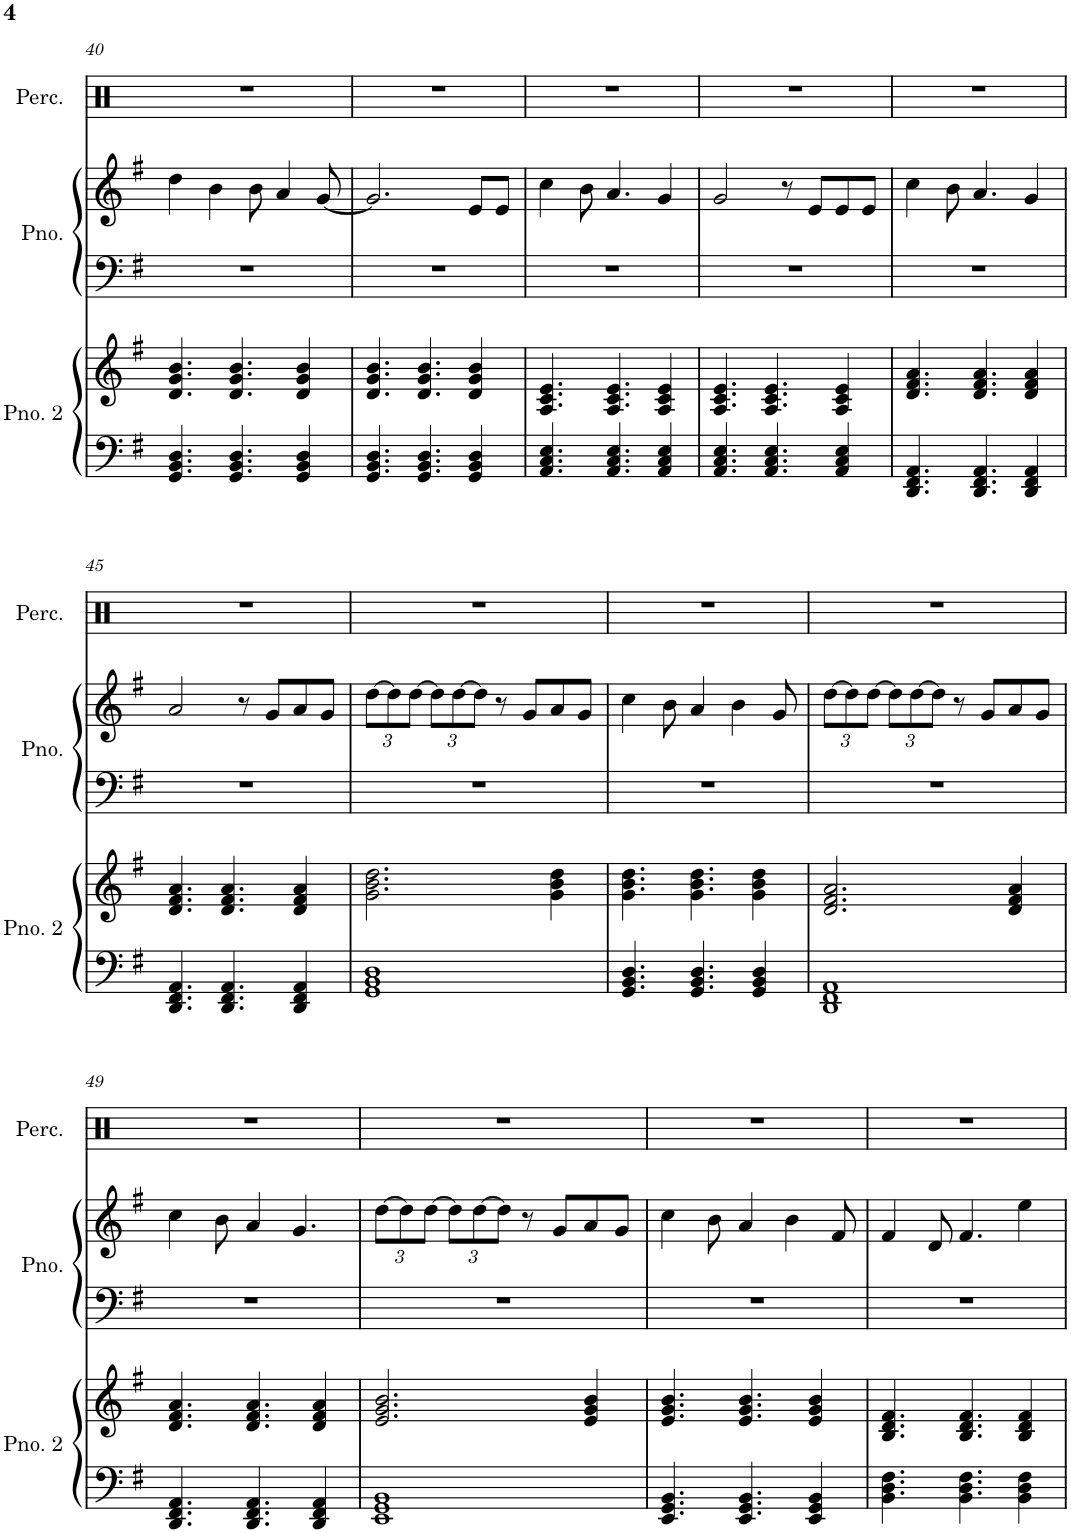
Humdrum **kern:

**kern	**kern	**kern	**kern	**kern
*part3	*part3	*part2	*part2	*part1
*staff5	*staff4	*staff3	*staff2	*staff1
*I"鋼琴 2	*	*I"鋼琴	*	*I"敲擊樂譜號
!!LO:PB:g=z
*clefF4	*clefG2	*clefF4	*clefG2	*clefX
*k[f#]	*k[f#]	*k[f#]	*k[f#]	*k[]
*M4/4	*M4/4	*M4/4	*M4/4	*M4/4
=40	=40	=40	=40	=40
4.GG/ 4.BB/ 4.D/	4.d/ 4.g/ 4.b/	1r	4dd\	1r
.	.	.	4b\	.
4.GG/ 4.BB/ 4.D/	4.d/ 4.g/ 4.b/	.	.	.
.	.	.	8b\	.
.	.	.	4a/	.
4GG/ 4BB/ 4D/	4d/ 4g/ 4b/	.	.	.
.	.	.	[8g/	.
=41	=41	=41	=41	=41
4.GG/ 4.BB/ 4.D/	4.d/ 4.g/ 4.b/	1r	2.g/]	1r
4.GG/ 4.BB/ 4.D/	4.d/ 4.g/ 4.b/	.	.	.
4GG/ 4BB/ 4D/	4d/ 4g/ 4b/	.	8e/L	.
.	.	.	8e/J	.
=42	=42	=42	=42	=42
4.AA/ 4.C/ 4.E/	4.A/ 4.c/ 4.e/	1r	4cc\	1r
.	.	.	8b\	.
4.AA/ 4.C/ 4.E/	4.A/ 4.c/ 4.e/	.	4.a/	.
4AA/ 4C/ 4E/	4A/ 4c/ 4e/	.	4g/	.
=43	=43	=43	=43	=43
4.AA/ 4.C/ 4.E/	4.A/ 4.c/ 4.e/	1r	2g/	1r
4.AA/ 4.C/ 4.E/	4.A/ 4.c/ 4.e/	.	.	.
.	.	.	8r	.
.	.	.	8e/L	.
4AA/ 4C/ 4E/	4A/ 4c/ 4e/	.	8e/	.
.	.	.	8e/J	.
=44	=44	=44	=44	=44
4.DD/ 4.FF#/ 4.AA/	4.d/ 4.f#/ 4.a/	1r	4cc\	1r
.	.	.	8b\	.
4.DD/ 4.FF#/ 4.AA/	4.d/ 4.f#/ 4.a/	.	4.a/	.
4DD/ 4FF#/ 4AA/	4d/ 4f#/ 4a/	.	4g/	.
!!LO:LB:g=z
=45	=45	=45	=45	=45
4.DD/ 4.FF#/ 4.AA/	4.d/ 4.f#/ 4.a/	1r	2a/	1r
4.DD/ 4.FF#/ 4.AA/	4.d/ 4.f#/ 4.a/	.	.	.
.	.	.	8r	.
.	.	.	8g/L	.
4DD/ 4FF#/ 4AA/	4d/ 4f#/ 4a/	.	8a/	.
.	.	.	8g/J	.
=46	=46	=46	=46	=46
1GG 1BB 1D	2.g\ 2.b\ 2.dd\	1r	[4dd\	1r
.	.	.	4dd\]	.
.	.	.	8r	.
.	.	.	8g/L	.
.	4g\ 4b\ 4dd\	.	8a/	.
.	.	.	8g/J	.
=47	=47	=47	=47	=47
4.GG/ 4.BB/ 4.D/	4.g\ 4.b\ 4.dd\	1r	4cc\	1r
.	.	.	8b\	.
4.GG/ 4.BB/ 4.D/	4.g\ 4.b\ 4.dd\	.	4a/	.
.	.	.	4b\	.
4GG/ 4BB/ 4D/	4g\ 4b\ 4dd\	.	.	.
.	.	.	8g/	.
=48	=48	=48	=48	=48
1DD 1FF# 1AA	2.d/ 2.f#/ 2.a/	1r	[4dd\	1r
.	.	.	4dd\]	.
.	.	.	8r	.
.	.	.	8g/L	.
.	4d/ 4f#/ 4a/	.	8a/	.
.	.	.	8g/J	.
!!LO:LB:g=z
=49	=49	=49	=49	=49
4.DD/ 4.FF#/ 4.AA/	4.d/ 4.f#/ 4.a/	1r	4cc\	1r
.	.	.	8b\	.
4.DD/ 4.FF#/ 4.AA/	4.d/ 4.f#/ 4.a/	.	4a/	.
.	.	.	4.g/	.
4DD/ 4FF#/ 4AA/	4d/ 4f#/ 4a/	.	.	.
=50	=50	=50	=50	=50
1EE 1GG 1BB	2.e/ 2.g/ 2.b/	1r	[4dd\	1r
.	.	.	4dd\]	.
.	.	.	8r	.
.	.	.	8g/L	.
.	4e/ 4g/ 4b/	.	8a/	.
.	.	.	8g/J	.
=51	=51	=51	=51	=51
4.EE/ 4.GG/ 4.BB/	4.e/ 4.g/ 4.b/	1r	4cc\	1r
.	.	.	8b\	.
4.EE/ 4.GG/ 4.BB/	4.e/ 4.g/ 4.b/	.	4a/	.
.	.	.	4b\	.
4EE/ 4GG/ 4BB/	4e/ 4g/ 4b/	.	.	.
.	.	.	8f#/	.
=52	=52	=52	=52	=52
4.BB\ 4.D\ 4.F#\	4.B/ 4.d/ 4.f#/	1r	4f#/	1r
.	.	.	8d/	.
4.BB\ 4.D\ 4.F#\	4.B/ 4.d/ 4.f#/	.	4.f#/	.
4BB\ 4D\ 4F#\	4B/ 4d/ 4f#/	.	4ee\	.
=	=	=	=	=
*-	*-	*-	*-	*-
